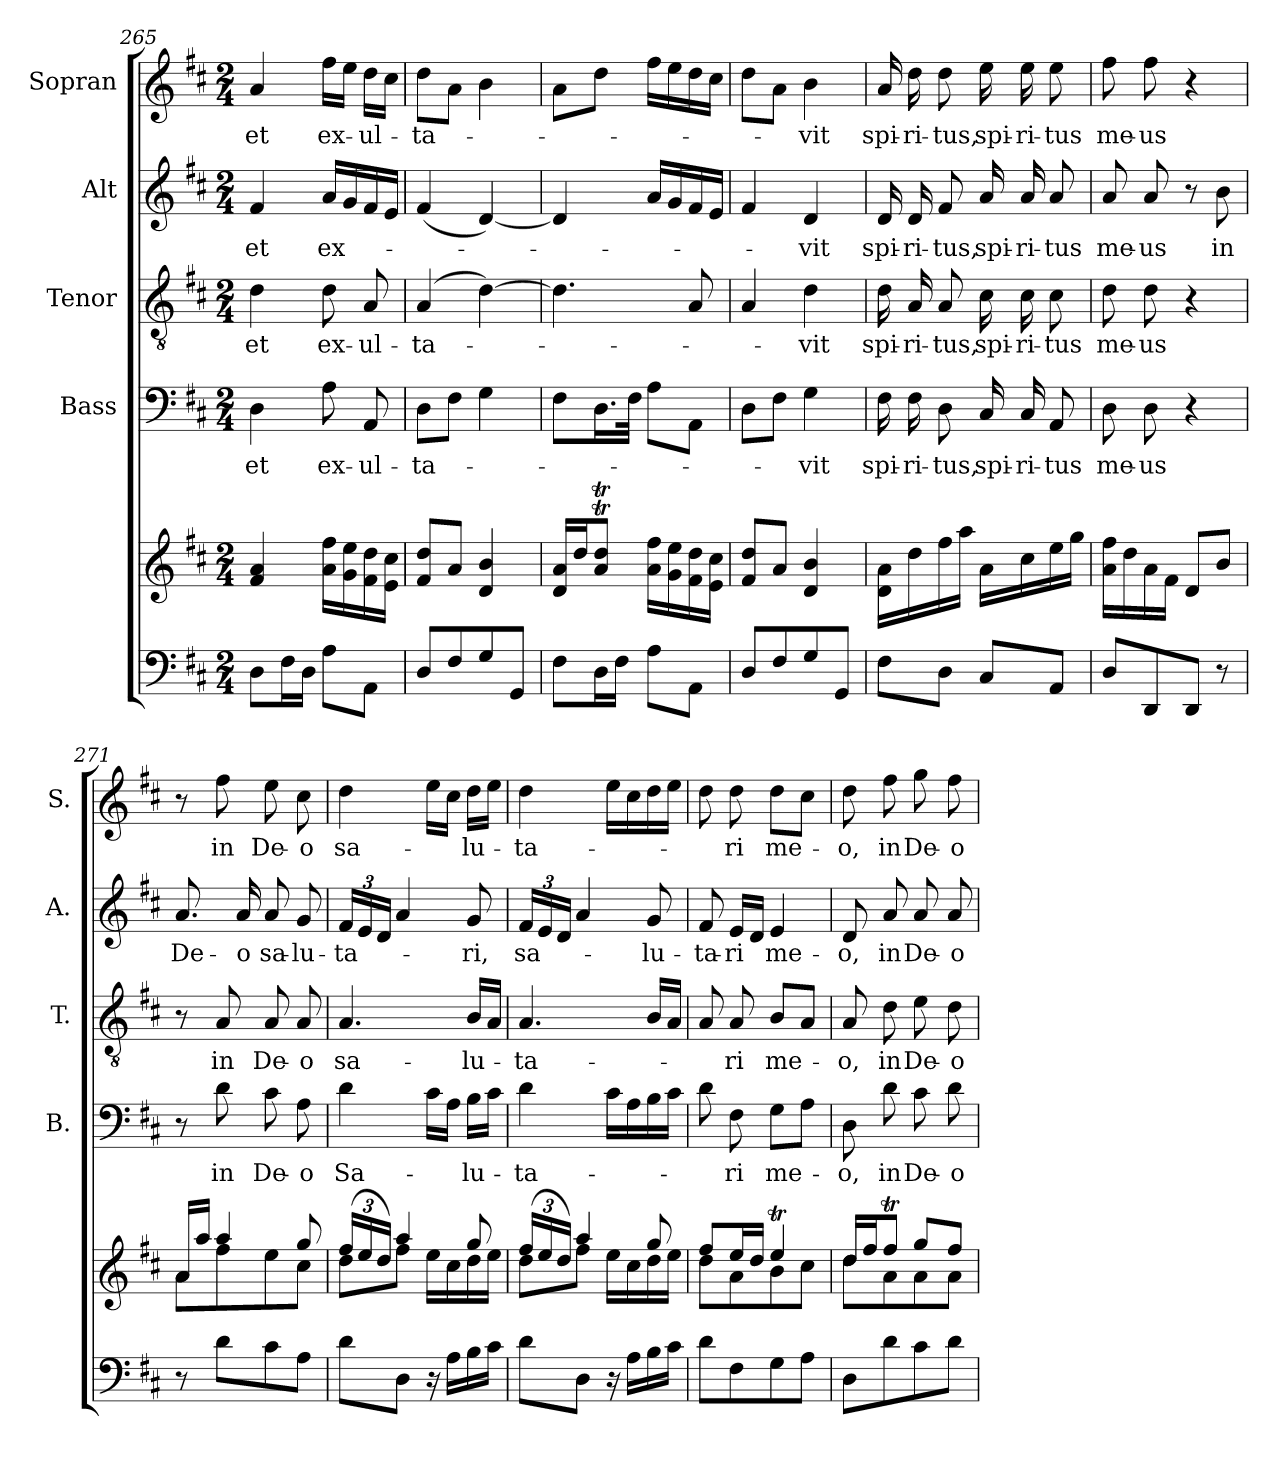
**kern	**kern	**kern	**text	**kern	**text	**kern	**text	**kern	**text
*part5	*part5	*part4	*part4	*part3	*part3	*part2	*part2	*part1	*part1
*staff6	*staff5	*staff4	*staff4	*staff3	*staff3	*staff2	*staff2	*staff1	*staff1
*	*	*I"Bass	*	*I"Tenor	*	*I"Alt	*	*I"Sopran	*
*	*	*I'B.	*	*I'T.	*	*I'A.	*	*I'S.	*
*clefF4	*clefG2	*clefF4	*	*clefGv2	*	*clefG2	*	*clefG2	*
*k[f#c#]	*k[f#c#]	*k[f#c#]	*	*k[f#c#]	*	*k[f#c#]	*	*k[f#c#]	*
*D:	*D:	*D:	*	*D:	*	*D:	*	*D:	*
*M2/4	*M2/4	*M2/4	*	*M2/4	*	*M2/4	*	*M2/4	*
=265	=265	=265	=265	=265	=265	=265	=265	=265	=265
!	!	!	!LO:LY:b	!	!LO:LY:b	!	!LO:LY:b	!	!LO:LY:b
8D\L	4f#/ 4a/	4D\	et	4d\	et	4f#/	et	4a/	et
16F#\L	.	.	.	.	.	.	.	.	.
16D\JJ	.	.	.	.	.	.	.	.	.
!	!	!	!LO:LY:b	!	!LO:LY:b	!	!LO:LY:b	!	!LO:LY:b
8A\L	16a\ 16ff#\LL	8A\	ex-	8d\	ex-	16a/LL	ex-	16ff#\LL	ex-
.	16g\ 16ee\	.	.	.	.	16g/	.	16ee\JJ	.
!	!	!	!LO:LY:b	!	!LO:LY:b	!	!	!	!LO:LY:b
8AA\J	16f#\ 16dd\	8AA/	-ul-	8A/	-ul-	16f#/	.	16dd\LL	-ul-
.	16e\ 16cc#\JJ	.	.	.	.	16e/JJ	.	16cc#\JJ	.
=266	=266	=266	=266	=266	=266	=266	=266	=266	=266
!	!	!	!LO:LY:b	!	!LO:LY:b	!	!	!	!LO:LY:b
8D/L	8f#/ 8dd/L	8D\L	-ta-	(4A/	-ta-	(<4f#/	.	8dd\L	-ta-
8F#/	8a/J	8F#\J	.	.	.	.	.	8a\J	.
8G/	4d/ 4b/	4G\	.	[4d\)	.	[4d/)	.	4b\	.
8GG/J	.	.	.	.	.	.	.	.	.
=267	=267	=267	=267	=267	=267	=267	=267	=267	=267
8F#\L	16d/ 16a/LL	8F#\L	.	4.d\]	.	4d/]	.	8a\L	.
.	16dd/J	.	.	.	.	.	.	.	.
16D\L	8a/T 8dd/TJ	16.D\L	.	.	.	.	.	8dd\J	.
16F#\JJ	.	.	.	.	.	.	.	.	.
.	.	32F#\JJk	.	.	.	.	.	.	.
8A\L	16a\ 16ff#\LL	8A\L	.	.	.	16a/LL	.	16ff#\LL	.
.	16g\ 16ee\	.	.	.	.	16g/	.	16ee\	.
8AA\J	16f#\ 16dd\	8AA\J	.	8A/	.	16f#/	.	16dd\	.
.	16e\ 16cc#\JJ	.	.	.	.	16e/JJ	.	16cc#\JJ	.
=268	=268	=268	=268	=268	=268	=268	=268	=268	=268
8D/L	8f#/ 8dd/L	8D\L	.	4A/	.	4f#/	.	8dd\L	.
8F#/	8a/J	8F#\J	.	.	.	.	.	8a\J	.
!	!	!	!LO:LY:b	!	!LO:LY:b	!	!LO:LY:b	!	!LO:LY:b
8G/	4d/ 4b/	4G\	-vit	4d\	-vit	4d/	-vit	4b\	-vit
8GG/J	.	.	.	.	.	.	.	.	.
!!LO:PB:g=z
=269	=269	=269	=269	=269	=269	=269	=269	=269	=269
!	!	!	!LO:LY:b	!	!LO:LY:b	!	!LO:LY:b	!	!LO:LY:b
8F#\L	16d\ 16a\LL	16F#\	spi-	16d\	spi-	16d/	spi-	16a/	spi-
!	!	!	!LO:LY:b	!	!LO:LY:b	!	!LO:LY:b	!	!LO:LY:b
.	16dd\	16F#\	-ri-	16A/	-ri-	16d/	-ri-	16dd\	-ri-
!	!	!	!LO:LY:b	!	!LO:LY:b	!	!LO:LY:b	!	!LO:LY:b
8D\J	16ff#\	8D\	-tus,	8A/	-tus,	8f#/	-tus,	8dd\	-tus,
.	16aa\JJ	.	.	.	.	.	.	.	.
!	!	!	!LO:LY:b	!	!LO:LY:b	!	!LO:LY:b	!	!LO:LY:b
8C#/L	16a\LL	16C#/	spi-	16c#\	spi-	16a/	spi-	16ee\	spi-
!	!	!	!LO:LY:b	!	!LO:LY:b	!	!LO:LY:b	!	!LO:LY:b
.	16cc#\	16C#/	-ri-	16c#\	-ri-	16a/	-ri-	16ee\	-ri-
!	!	!	!LO:LY:b	!	!LO:LY:b	!	!LO:LY:b	!	!LO:LY:b
8AA/J	16ee\	8AA/	-tus	8c#\	-tus	8a/	-tus	8ee\	-tus
.	16gg\JJ	.	.	.	.	.	.	.	.
=270	=270	=270	=270	=270	=270	=270	=270	=270	=270
!	!	!	!LO:LY:b	!	!LO:LY:b	!	!LO:LY:b	!	!LO:LY:b
8D/L	16a\ 16ff#\LL	8D\	me-	8d\	me-	8a/	me-	8ff#\	me-
.	16dd\	.	.	.	.	.	.	.	.
!	!	!	!LO:LY:b	!	!LO:LY:b	!	!LO:LY:b	!	!LO:LY:b
8DD/	16a\	8D\	-us	8d\	-us	8a/	-us	8ff#\	-us
.	16f#\JJ	.	.	.	.	.	.	.	.
8DD/J	8d/L	4r	.	4r	.	8r	.	4r	.
!	!	!	!	!	!	!	!LO:LY:b	!	!
8r	8b/J	.	.	.	.	8b\	in	.	.
=271	=271	=271	=271	=271	=271	=271	=271	=271	=271
*	*^	*	*	*	*	*	*	*	*
!	!	!	!	!	!	!	!	!LO:LY:b	!	!
8r	16a/LL	8a\L	8r	.	8r	.	8.a/	De-	8r	.
.	16aa/JJ	.	.	.	.	.	.	.	.	.
!	!	!	!	!LO:LY:b	!	!LO:LY:b	!	!	!	!LO:LY:b
8d\L	4aa/	8ff#\	8d\	in	8A/	in	.	.	8ff#\	in
!	!	!	!	!	!	!	!	!LO:LY:b	!	!
.	.	.	.	.	.	.	16a/	-o	.	.
!	!	!	!	!LO:LY:b	!	!LO:LY:b	!	!LO:LY:b	!	!LO:LY:b
8c#\	.	8ee\	8c#\	De-	8A/	De-	8a/	sa-	8ee\	De-
!	!	!	!	!LO:LY:b	!	!LO:LY:b	!	!LO:LY:b	!	!LO:LY:b
8A\J	8gg/	8cc#\J	8A\	-o	8A/	-o	8g/	-lu-	8cc#\	-o
=272	=272	=272	=272	=272	=272	=272	=272	=272	=272	=272
!	!	!	!	!LO:LY:b	!	!LO:LY:b	!	!	!	!
*	*	*	*	*	*	*	*Xbrackettup	*	*	*
!	!	!	!	!	!	!	!	!LO:LY:b	!	!LO:LY:b
8d\L	(>24ff#/LL	8dd\L	4d\	Sa-	4.A/	sa-	24f#/LL	-ta-	4dd\	sa-
.	24ee/	.	.	.	.	.	24e/	.	.	.
.	24dd/JJ)	.	.	.	.	.	24d/JJ	.	.	.
8D\J	4aa/	8ff#\J	.	.	.	.	4a/	.	.	.
16r	.	16ee\LL	16c#\LL	.	.	.	.	.	16ee\LL	.
16A\LL	.	16cc#\	16A\JJ	.	.	.	.	.	16cc#\JJ	.
!	!	!	!	!LO:LY:b	!	!LO:LY:b	!	!LO:LY:b	!	!LO:LY:b
16B\	8gg/	16dd\	16B\LL	-lu-	16B/LL	-lu-	8g/	-ri,	16dd\LL	-lu-
16c#\JJ	.	16ee\JJ	16c#\JJ	.	16A/JJ	.	.	.	16ee\JJ	.
=273	=273	=273	=273	=273	=273	=273	=273	=273	=273	=273
!	!	!	!	!LO:LY:b	!	!LO:LY:b	!	!LO:LY:b	!	!LO:LY:b
8d\L	(>24ff#/LL	8dd\L	4d\	-ta-	4.A/	-ta-	24f#/LL	sa-	4dd\	-ta-
.	24ee/	.	.	.	.	.	24e/	.	.	.
.	24dd/JJ)	.	.	.	.	.	24d/JJ	.	.	.
8D\J	4aa/	8ff#\J	.	.	.	.	4a/	.	.	.
16r	.	16ee\LL	16c#\LL	.	.	.	.	.	16ee\LL	.
16A\LL	.	16cc#\	16A\	.	.	.	.	.	16cc#\	.
!	!	!	!	!	!	!	!	!LO:LY:b	!	!
16B\	8gg/	16dd\	16B\	.	16B/LL	.	8g/	-lu-	16dd\	.
16c#\JJ	.	16ee\JJ	16c#\JJ	.	16A/JJ	.	.	.	16ee\JJ	.
=274	=274	=274	=274	=274	=274	=274	=274	=274	=274	=274
!	!	!	!	!	!	!	!	!LO:LY:b	!	!
8d\L	8ff#/L	8dd\L	8d\	.	8A/	.	8f#/	-ta-	8dd\	.
!	!	!	!	!LO:LY:b	!	!LO:LY:b	!	!LO:LY:b	!	!LO:LY:b
8F#\	16ee/L	8a\	8F#\	-ri	8A/	-ri	16e/LL	-ri	8dd\	-ri
.	16dd/JJ	.	.	.	.	.	16d/JJ	.	.	.
!	!	!	!	!LO:LY:b	!	!LO:LY:b	!	!LO:LY:b	!	!LO:LY:b
8G\	4eeT/	8b\	8G\L	me-	8B/L	me-	4e/	me-	8dd\L	me-
8A\J	.	8cc#\J	8A\J	.	8A/J	.	.	.	8cc#\J	.
!!LO:LB:g=z
=275	=275	=275	=275	=275	=275	=275	=275	=275	=275	=275
!	!	!	!	!LO:LY:b	!	!LO:LY:b	!	!LO:LY:b	!	!LO:LY:b
8D\L	16dd/LL	8dd\L	8D\	-o,	8A/	-o,	8d/	-o,	8dd\	-o,
.	16ff#/J	.	.	.	.	.	.	.	.	.
!	!	!	!	!LO:LY:b	!	!LO:LY:b	!	!LO:LY:b	!	!LO:LY:b
8d\	8ff#t/J	8a\	8d\	in	8d\	in	8a/	in	8ff#\	in
!	!	!	!	!LO:LY:b	!	!LO:LY:b	!	!LO:LY:b	!	!LO:LY:b
8c#\	8gg/L	8a\	8c#\	De-	8e\	De-	8a/	De-	8gg\	De-
!	!	!	!	!LO:LY:b	!	!LO:LY:b	!	!LO:LY:b	!	!LO:LY:b
8d\J	8ff#/J	8a\J	8d\	-o	8d\	-o	8a/	-o	8ff#\	-o
*	*v	*v	*	*	*	*	*	*	*	*
=	=	=	=	=	=	=	=	=	=
*-	*-	*-	*-	*-	*-	*-	*-	*-	*-
